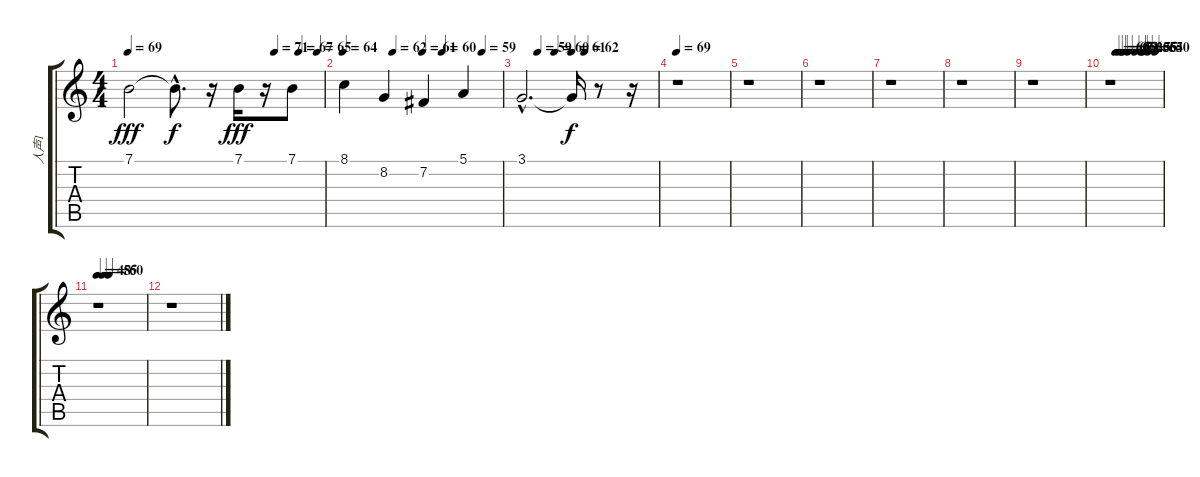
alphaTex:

\track ("人声1" "人声1") {instrument voiceoohs}
\staff {score tabs}
\tuning (E4 B3 G3 D3 A2 E2) {hide}
\ts (4 4)
\tempo 69
\tempo (71 0.75)
\tempo (67 0.875)
\tempo (65 0.96875)
\clef g2
\ks c
7.1.2{dy fff} 7.1{hac t}.8{d dy f} r.16 7.1.16{dy fff} r.16 7.1.8 |
\tempo 64
\tempo (62 0.3125)
\tempo (61 0.5)
\tempo (60 0.625)
\tempo (59 0.875)
8.1.4 8.2.4 7.2.4 5.1.4 |
\tempo (59 0.125)
\tempo (60 0.25)
\tempo (61 0.375)
\tempo (62 0.46875)
3.1{hac}.2{d} 3.1{t}.16{dy f} r.8 r.16 |
\tempo 69
r.1 |
r.1 |
r.1 |
r.1 |
r.1 |
r.1 |
\tempo (69 0.125)
\tempo (67 0.1875)
\tempo (65 0.25)
\tempo (64 0.28125)
\tempo (62 0.375)
\tempo (60 0.5)
\tempo (56 0.625)
\tempo (55 0.65625)
\tempo (54 0.75)
\tempo (50 0.875)
r.1 |
\tempo 48
\tempo (55 0.125)
\tempo (60 0.25)
r.1 |
r.1
